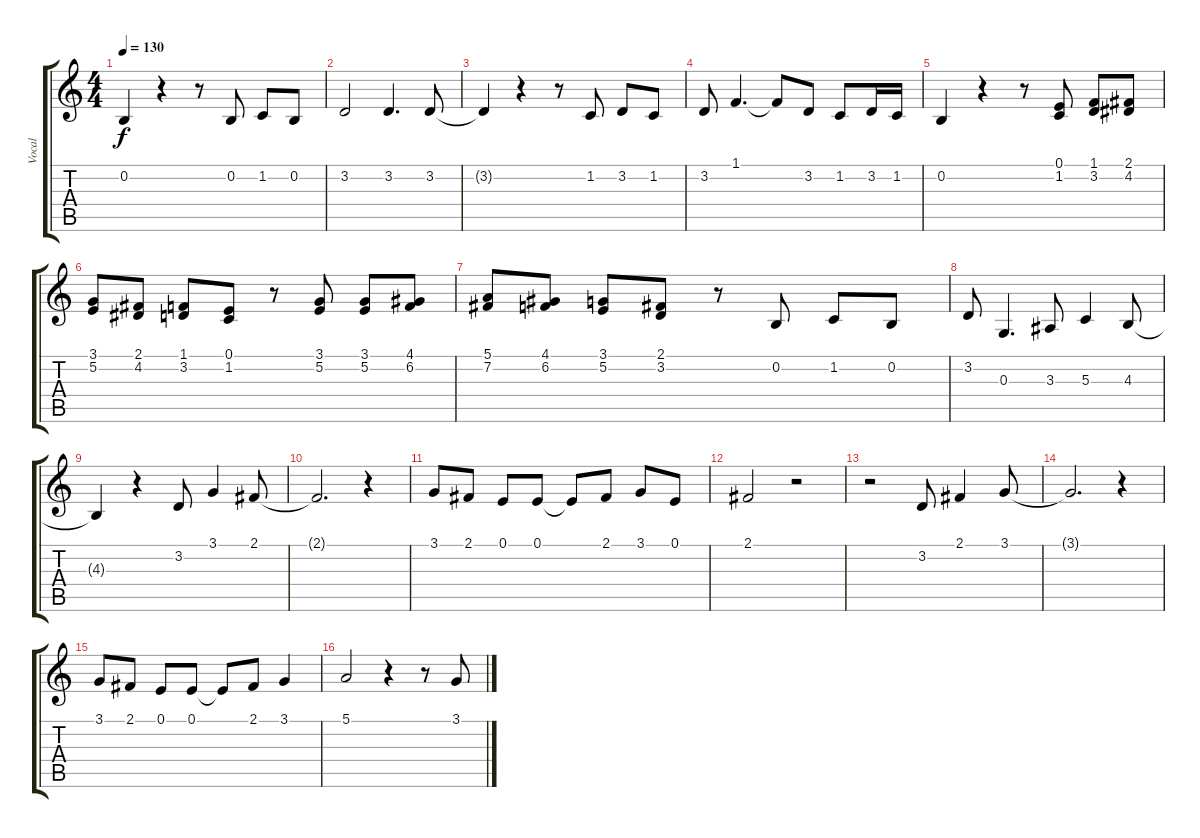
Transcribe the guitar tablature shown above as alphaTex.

\track ("Vocal" "Vocal") {instrument lead5charang}
\staff {score tabs}
\tuning (E4 B3 G3 D3 A2 E2) {hide}
\ts (4 4)
\tempo 130
\clef g2
\ks c
0.2.4{dy f} r.4 r.8 0.2.8 1.2.8 0.2.8 |
3.2.2 3.2.4{d} 3.2.8 |
3.2{t}.4 r.4 r.8 1.2.8 3.2.8 1.2.8 |
3.2.8 1.1.4{d} 1.1{t}.8 3.2.8 1.2.8 3.2.16 1.2.16 |
0.2.4 r.4 r.8 (0.1 1.2).8 (1.1 3.2).8 (2.1 4.2).8 |
(3.1 5.2).8 (2.1 4.2).8 (1.1 3.2).8 (0.1 1.2).8 r.8 (3.1 5.2).8 (3.1 5.2).8 (4.1 6.2).8 |
(5.1 7.2).8 (4.1 6.2).8 (3.1 5.2).8 (2.1 3.2).8 r.8 0.2.8 1.2.8 0.2.8 |
3.2.8 0.3.4{d} 3.3.8 5.3.4 4.3.8 |
4.3{t}.4 r.4 3.2.8 3.1.4 2.1.8 |
2.1{t}.2{d} r.4 |
3.1.8 2.1.8 0.1.8 0.1.8 0.1{t}.8 2.1.8 3.1.8 0.1.8 |
2.1.2 r.2 |
r.2 3.2.8 2.1.4 3.1.8 |
3.1{t}.2{d} r.4 |
3.1.8 2.1.8 0.1.8 0.1.8 0.1{t}.8 2.1.8 3.1.4 |
5.1.2 r.4 r.8 3.1.8
